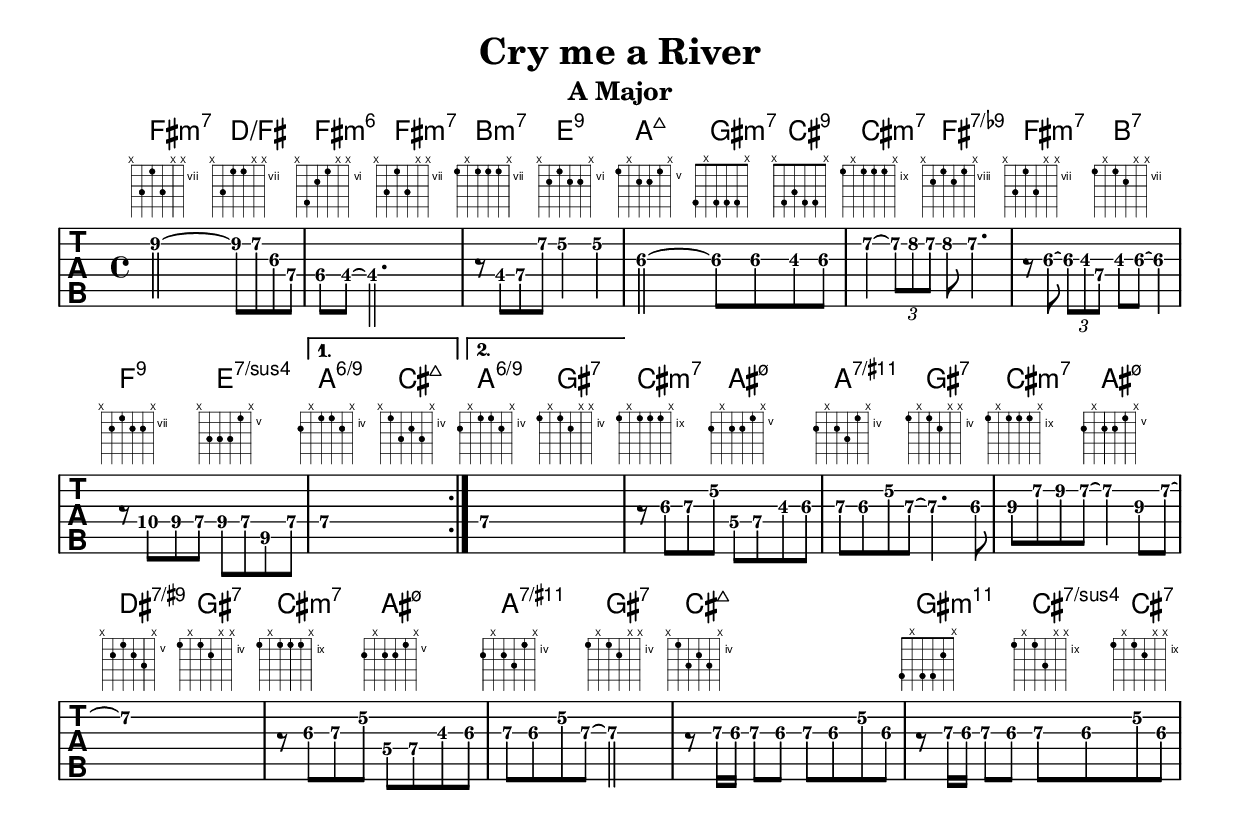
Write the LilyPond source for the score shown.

%
%
%
\version "2.23.2"
\include "english.ly"
\include "articulate.ly"
\header {
  title = "Cry me a River"
  subtitle = "A Major"
  arranger = ""
  composer = ""
}

\layout {
  \context {
    \Score
    \omit BarNumber

  }
  indent = 0.0
  \override Voice.StringNumber.stencil = ##f

}

\include "predefined-guitar-fretboards.ly"
\layout { indent = 0.0\cm }

% Make a blank new fretboard table
#(define custom-fretboard-table-one (make-fretboard-table))

% Make a new fretboard table as a copy of default-fret-table
#(define custom-fretboard-table-two (make-fretboard-table default-fret-table))

% Add a chord to custom-fretboard-table-one
\storePredefinedDiagram #custom-fretboard-table-one
\chordmode{fs:m7}
#guitar-tuning
"x;9;7;9;x;x;"
\storePredefinedDiagram #custom-fretboard-table-one
\chordmode{d:/fs}
#guitar-tuning
"x;9;7;7;x;x;"
\storePredefinedDiagram #custom-fretboard-table-one
\chordmode{fs:m6}
#guitar-tuning
"x;9;7;6;x;x;"
\storePredefinedDiagram #custom-fretboard-table-one
\chordmode{b:m7}
#guitar-tuning
"7;x;7;7;7;x;"
\storePredefinedDiagram #custom-fretboard-table-one
\chordmode{e:9}
#guitar-tuning
"x;7;6;7;7;x;"
\storePredefinedDiagram #custom-fretboard-table-one
\chordmode{a:maj7}
#guitar-tuning
"5;x;6;6;5;x;"
\storePredefinedDiagram #custom-fretboard-table-one
\chordmode{gs:m7}
#guitar-tuning
"4;x;4;4;4;x;"
\storePredefinedDiagram #custom-fretboard-table-one
\chordmode{cs:9}
#guitar-tuning
"x;4;3;4;4;x;"
\storePredefinedDiagram #custom-fretboard-table-one
\chordmode{cs:m7}
#guitar-tuning
"9;x;9;9;9;x;"
\storePredefinedDiagram #custom-fretboard-table-one
\chordmode{fs:7.9-}
#guitar-tuning
"x;9;8;9;8;x;"
\storePredefinedDiagram #custom-fretboard-table-one
\chordmode{b:7}
#guitar-tuning
"7;x;7;8;x;x;"
\storePredefinedDiagram #custom-fretboard-table-one
\chordmode{f:9}
#guitar-tuning
"x;8;7;8;8;x;"
\storePredefinedDiagram #custom-fretboard-table-one
\chordmode{e:7sus4}
#guitar-tuning
"x;7;7;7;5;x;"
\storePredefinedDiagram #custom-fretboard-table-one
\chordmode{a:6.9}
#guitar-tuning
"5;x;4;4;5;x;"
\storePredefinedDiagram #custom-fretboard-table-one
\chordmode{cs:7+}
#guitar-tuning
"9;x;9;10;10;x;"
\storePredefinedDiagram #custom-fretboard-table-one
\chordmode{gs:7}
#guitar-tuning
"4;x;4;5;x;x;"
\storePredefinedDiagram #custom-fretboard-table-one
\chordmode{as:m7.5-}
#guitar-tuning
"6;x;6;6;5;x;"
\storePredefinedDiagram #custom-fretboard-table-one
\chordmode{a:7.11+}
#guitar-tuning
"5;x;5;6;4;x;"
\storePredefinedDiagram #custom-fretboard-table-one
\chordmode{ds:7.9+}
#guitar-tuning
"x;6;5;6;7;x;"
\storePredefinedDiagram #custom-fretboard-table-one
\chordmode{cs:maj7}
#guitar-tuning
"x;4;6;5;6;x;"
\storePredefinedDiagram #custom-fretboard-table-one
\chordmode{gs:m11}
#guitar-tuning
"4;x;4;4;2;x;"
\storePredefinedDiagram #custom-fretboard-table-one
\chordmode{cs:7sus4}
#guitar-tuning
"9;x;9;11;x;x;"
\storePredefinedDiagram #custom-fretboard-table-one
\chordmode{cs:7}
#guitar-tuning
"9;x;9;10;x;x;"


% Add a chord to custom-fretboard-table-two


music = {
  \time 4/4
  \clef moderntab

  \key a \major
  \stemDown
  \relative c {
    \override Beam.concaveness = #10000
    \set TabStaff.minimumFret = #4
    \repeat  volta 2 {
      gs''2\2 ~ gs8\2 fs cs a |
      gs fs ~ fs2. |
      r8 fs a fs' e4\2 e4\2 |
      cs2 ~ cs8 cs b\3 cs |
      fs4 ~ \tuplet 3/2 { fs8 g fs} g fs4. |
      r8 cs ~ \tuplet 3/2{ cs8 b\3 a } b\3 cs8 ~ cs 4 |
      r8 c\4 b\4 a b\4 a fs\5 a |
    }
    \alternative {
      { a1 }
      { a1 }
    }
    r8 cs d e\2 g,\4 a b\3 cs |
    d cs e\2 d ~ d4. cs8 |
    \set TabStaff.minimumFret = #7
    e\3 fs gs fs ~ fs4 e8\3 fs ~ |
    fs1 |
    \set TabStaff.minimumFret = #4
    r8 cs d e\2 g,\4 a b\3 cs |
    d cs e\2 d ~ d2 |
    r8 d16 cs d8 cs d cs e\2 cs |
    r8 d16 cs d8 cs d cs e\2 cs |

  }
}

<<
  \new ChordNames {
    \time 4/4
    \key a \major
    \chordmode  {
      \set chordNameSeparator = \markup { "/" }
      \repeat volta 2 {
        fs2:m7 d:/fs |
        fs:m6 fs:m7 |
        b:m7 e:9 |
        a:maj7 gs4:m7 cs:9 |
        cs2:m7 fs:7.9- |
        fs:m7 b:7 |
        f:9 e:7sus4 |
      }
      \alternative {
        {a:6.9 cs:7+}
        { a:6.9 gs:7}
      }
      cs:m7 as:m7.5- |
      a:7.11+ gs:7 |
      cs:m7 as:m7.5- |
      ds:7.9+ gs:7 |
      cs:m7 as:m7.5- |
      a:7.11+ gs:7 |
      cs1:maj7 |
      gs2:m11 cs4:7sus4 cs:7 |
    }
  }

  \new FretBoards {
    \time 4/4
    \key a \major
    \chordmode {
      \set predefinedDiagramTable = #custom-fretboard-table-one
      \repeat volta 2 {
        fs2:m7 d:/fs |
        fs:m6 fs:m7 |
        b:m7 e:9 |
        a:maj7 gs4:m7 cs:9 |
        cs2:m7 fs:7.9- |
        fs:m7 b:7 |
        f:9 e:7sus4 |
      }
      \alternative {
        {a:6.9 cs:7+}
        { a:6.9 gs:7}
      }
      cs:m7 as:m7.5- |
      a:7.11+ gs:7 |
      cs:m7 as:m7.5- |
      ds:7.9+ gs:7 |
      cs:m7 as:m7.5- |
      a:7.11+ gs:7 |
      cs1:maj7 |
      gs2:m11 cs4:7sus4 cs:7 |
    }
  }


  \new TabStaff {
    \tabFullNotation
    \music
  }
>>

\score {
  \unfoldRepeats \articulate
  \music
  \midi {
    \tempo 4 = 100
  }
}
